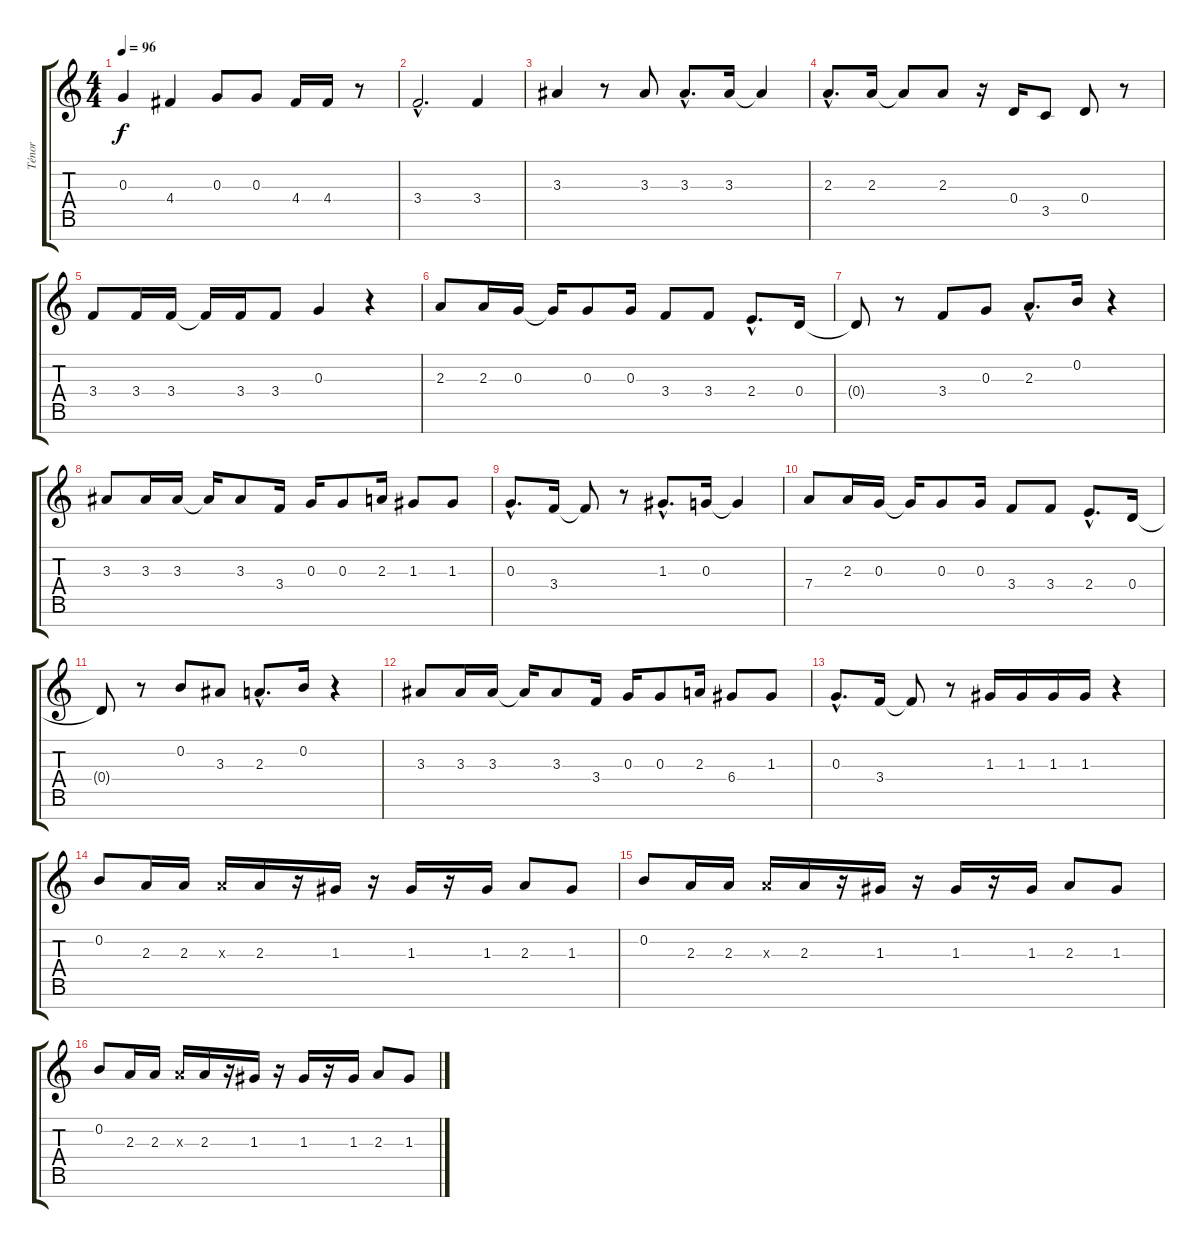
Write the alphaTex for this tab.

\track ("Ténor" "Ténor") {instrument acousticguitarnylon}
\staff {score tabs}
\tuning (E4 B3 G3 D3 A2 E2 B1) {hide}
\ts (4 4)
\tempo 96
\clef g2
\ks c
0.3.4{dy f} 4.4.4 0.3.8 0.3.8 4.4.16 4.4.16 r.8 |
3.4{hac}.2{d} 3.4.4 |
3.3.4 r.8 3.3.8 3.3{hac}.8{d} 3.3.16 3.3{t}.4 |
2.3{hac}.8{d} 2.3.16 2.3{t}.8 2.3.8 r.16 0.4.16 3.5.8 0.4.8 r.8 |
3.4.8 3.4.16 3.4.16 3.4{t}.16 3.4.16 3.4.8 0.3.4 r.4 |
2.3.8 2.3.16 0.3.16 0.3{t}.16 0.3.8 0.3.16 3.4.8 3.4.8 2.4{hac}.8{d} 0.4.16 |
0.4{t}.8 r.8 3.4.8 0.3.8 2.3{hac}.8{d} 0.2.16 r.4 |
3.3.8 3.3.16 3.3.16 3.3{t}.16 3.3.8 3.4.16 0.3.16 0.3.8 2.3.16 1.3.8 1.3.8 |
0.3{hac}.8{d} 3.4.16 3.4{t}.8 r.8 1.3{hac}.8{d} 0.3.16 0.3{t}.4 |
7.4.8 2.3.16 0.3.16 0.3{t}.16 0.3.8 0.3.16 3.4.8 3.4.8 2.4{hac}.8{d} 0.4.16 |
0.4{t}.8 r.8 0.2.8 3.3.8 2.3{hac}.8{d} 0.2.16 r.4 |
3.3.8 3.3.16 3.3.16 3.3{t}.16 3.3.8 3.4.16 0.3.16 0.3.8 2.3.16 6.4.8 1.3.8 |
0.3{hac}.8{d} 3.4.16 3.4{t}.8 r.8 1.3.16 1.3.16 1.3.16 1.3.16 r.4 |
0.2.8 2.3.16 2.3.16 2.3{x}.16 2.3.16 r.16 1.3.16 r.16 1.3.16 r.16 1.3.16 2.3.8 1.3.8 |
0.2.8 2.3.16 2.3.16 2.3{x}.16 2.3.16 r.16 1.3.16 r.16 1.3.16 r.16 1.3.16 2.3.8 1.3.8 |
0.2.8 2.3.16 2.3.16 2.3{x}.16 2.3.16 r.16 1.3.16 r.16 1.3.16 r.16 1.3.16 2.3.8 1.3.8
